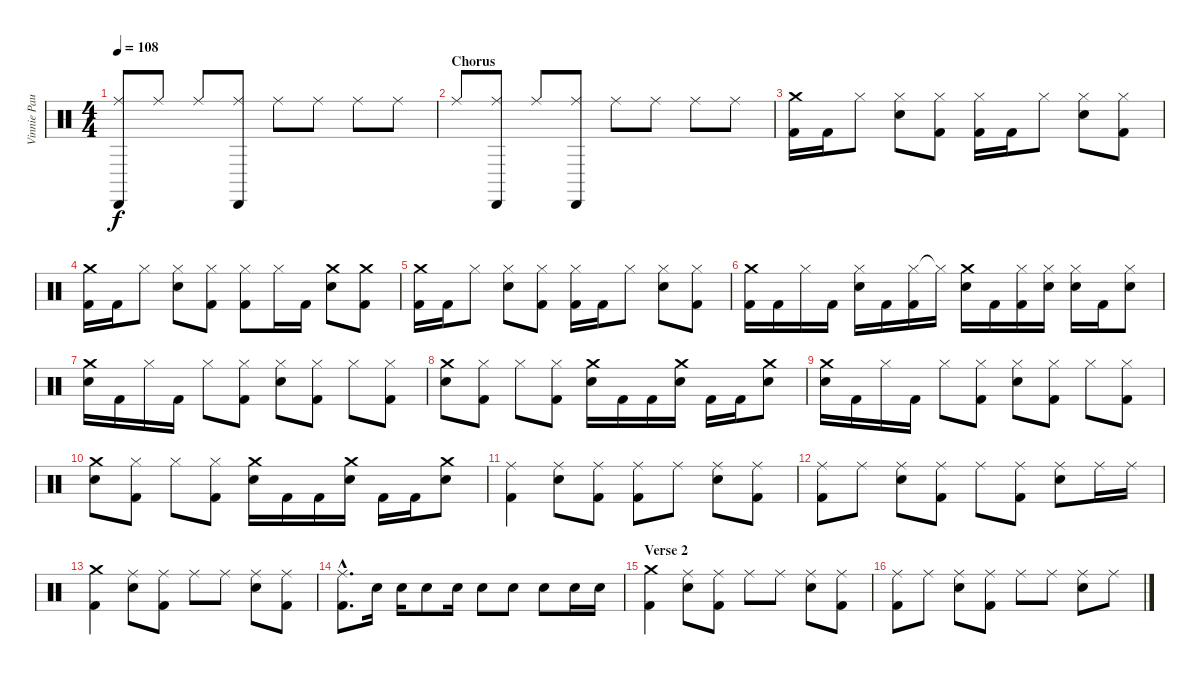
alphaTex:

\track ("Vinnie Paul Abbott" "Vinnie Pau") {instrument percussion}
\staff {score}
\articulation defaults
\ts (4 4)
\tempo 108
\clef neutral
\ks c
("Ride (middle)" "Cabasa (hit)").8{dy f} "Ride (middle)".8 "Ride (middle)".8 ("Ride (middle)" "Cabasa (hit)").8 "Ride (middle)".8 "Ride (middle)".8 "Ride (middle)".8 "Ride (middle)".8 |
\section ("" "Chorus")
"Ride (middle)".8 ("Ride (middle)" "Cabasa (hit)").8 "Ride (middle)".8 ("Ride (middle)" "Cabasa (hit)").8 "Ride (middle)".8 "Ride (middle)".8 "Ride (middle)".8 "Ride (middle)".8 |
("Crash medium (hit)" "Kick (hit) 2").16 "Kick (hit) 2".16 "Hi-Hat (closed)".8 ("Hi-Hat (closed)" "Snare (hit) 2").8 ("Hi-Hat (closed)" "Kick (hit) 2").8 ("Hi-Hat (closed)" "Kick (hit) 2").16 "Kick (hit) 2".16 "Hi-Hat (closed)".8 ("Hi-Hat (closed)" "Snare (hit) 2").8 ("Hi-Hat (closed)" "Kick (hit) 2").8 |
("Crash medium (hit)" "Kick (hit) 2").16 "Kick (hit) 2".16 "Hi-Hat (closed)".8 ("Hi-Hat (closed)" "Snare (hit) 2").8 ("Hi-Hat (closed)" "Kick (hit) 2").8 ("Hi-Hat (closed)" "Kick (hit) 2").8 "Hi-Hat (closed)".16 "Kick (hit) 2".16 ("Crash medium (hit)" "Snare (hit) 2").8 ("Crash medium (hit)" "Kick (hit) 2").8 |
("Crash medium (hit)" "Kick (hit) 2").16 "Kick (hit) 2".16 "Hi-Hat (closed)".8 ("Hi-Hat (closed)" "Snare (hit) 2").8 ("Hi-Hat (closed)" "Kick (hit) 2").8 ("Hi-Hat (closed)" "Kick (hit) 2").16 "Kick (hit) 2".16 "Hi-Hat (closed)".8 ("Hi-Hat (closed)" "Snare (hit) 2").8 ("Hi-Hat (closed)" "Kick (hit) 2").8 |
("Crash medium (hit)" "Kick (hit) 2").16 "Kick (hit) 2".16 "Hi-Hat (closed)".16 "Kick (hit) 2".16 ("Hi-Hat (closed)" "Snare (hit) 2").16 "Kick (hit) 2".16 ("Hi-Hat (closed)" "Kick (hit) 2").16 "Hi-Hat (closed)"{t}.16 ("Crash medium (hit)" "Snare (hit) 2").16 "Kick (hit) 2".16 ("Hi-Hat (closed)" "Kick (hit) 2").16 ("Hi-Hat (closed)" "Snare (hit) 2").16 ("Hi-Hat (closed)" "Snare (hit) 2").16 "Kick (hit) 2".16 ("Hi-Hat (closed)" "Snare (hit) 2").8 |
("Crash medium (hit)" "Snare (hit) 2").16 "Kick (hit) 2".16 "Hi-Hat (closed)".16 "Kick (hit) 2".16 "Hi-Hat (closed)".8 ("Hi-Hat (closed)" "Kick (hit) 2").8 ("Hi-Hat (closed)" "Snare (hit) 2").8 ("Hi-Hat (closed)" "Kick (hit) 2").8 "Hi-Hat (closed)".8 ("Hi-Hat (closed)" "Kick (hit) 2").8 |
("Crash medium (hit)" "Snare (hit) 2").8 ("Hi-Hat (closed)" "Kick (hit) 2").8 "Hi-Hat (closed)".8 ("Hi-Hat (closed)" "Kick (hit) 2").8 ("Crash medium (hit)" "Snare (hit) 2").16 "Kick (hit) 2".16 "Kick (hit) 2".16 ("Crash medium (hit)" "Snare (hit) 2").16 "Kick (hit) 2".16 "Kick (hit) 2".16 ("Crash medium (hit)" "Snare (hit) 2").8 |
("Crash medium (hit)" "Snare (hit) 2").16 "Kick (hit) 2".16 "Hi-Hat (closed)".16 "Kick (hit) 2".16 "Hi-Hat (closed)".8 ("Hi-Hat (closed)" "Kick (hit) 2").8 ("Hi-Hat (closed)" "Snare (hit) 2").8 ("Hi-Hat (closed)" "Kick (hit) 2").8 "Hi-Hat (closed)".8 ("Hi-Hat (closed)" "Kick (hit) 2").8 |
("Crash medium (hit)" "Snare (hit) 2").8 ("Hi-Hat (closed)" "Kick (hit) 2").8 "Hi-Hat (closed)".8 ("Hi-Hat (closed)" "Kick (hit) 2").8 ("Crash medium (hit)" "Snare (hit) 2").16 "Kick (hit) 2".16 "Kick (hit) 2".16 ("Crash medium (hit)" "Snare (hit) 2").16 "Kick (hit) 2".16 "Kick (hit) 2".16 ("Crash medium (hit)" "Snare (hit) 2").8 |
("Ride (middle)" "Kick (hit) 2").4 ("Ride (middle)" "Snare (hit) 2").8 ("Ride (middle)" "Kick (hit) 2").8 ("Ride (middle)" "Kick (hit) 2").8 "Ride (middle)".8 ("Ride (middle)" "Snare (hit) 2").8 ("Ride (middle)" "Kick (hit) 2").8 |
("Ride (middle)" "Kick (hit) 2").8 "Ride (middle)".8 ("Ride (middle)" "Snare (hit) 2").8 ("Ride (middle)" "Kick (hit) 2").8 "Ride (middle)".8 ("Ride (middle)" "Kick (hit) 2").8 ("Ride (middle)" "Snare (hit) 2").8 "Ride (middle)".16 "Ride (middle)".16 |
("Crash medium (hit)" "Kick (hit) 2").4 ("Ride (middle)" "Snare (hit) 2").8 ("Ride (middle)" "Kick (hit) 2").8 "Ride (middle)".8 "Ride (middle)".8 ("Ride (middle)" "Snare (hit) 2").8 ("Ride (middle)" "Kick (hit) 2").8 |
("Ride (middle)"{hac} "Kick (hit) 2"{hac}).8{d} "Snare (hit) 2".16 "Snare (hit) 2".16 "Snare (hit) 2".8 "Snare (hit) 2".16 "Snare (hit) 2".8 "Snare (hit) 2".8 "Snare (hit) 2".8 "Snare (hit) 2".16 "Snare (hit) 2".16 |
\section ("" "Verse 2")
("Crash medium (hit)" "Kick (hit) 2").4 ("Ride (middle)" "Snare (hit) 2").8 ("Ride (middle)" "Kick (hit) 2").8 "Ride (middle)".8 "Ride (middle)".8 ("Ride (middle)" "Snare (hit) 2").8 ("Ride (middle)" "Kick (hit) 2").8 |
("Ride (middle)" "Kick (hit) 2").8 "Ride (middle)".8 ("Ride (middle)" "Snare (hit) 2").8 ("Ride (middle)" "Kick (hit) 2").8 "Ride (middle)".8 "Ride (middle)".8 ("Ride (middle)" "Snare (hit) 2").8 "Ride (middle)".8
